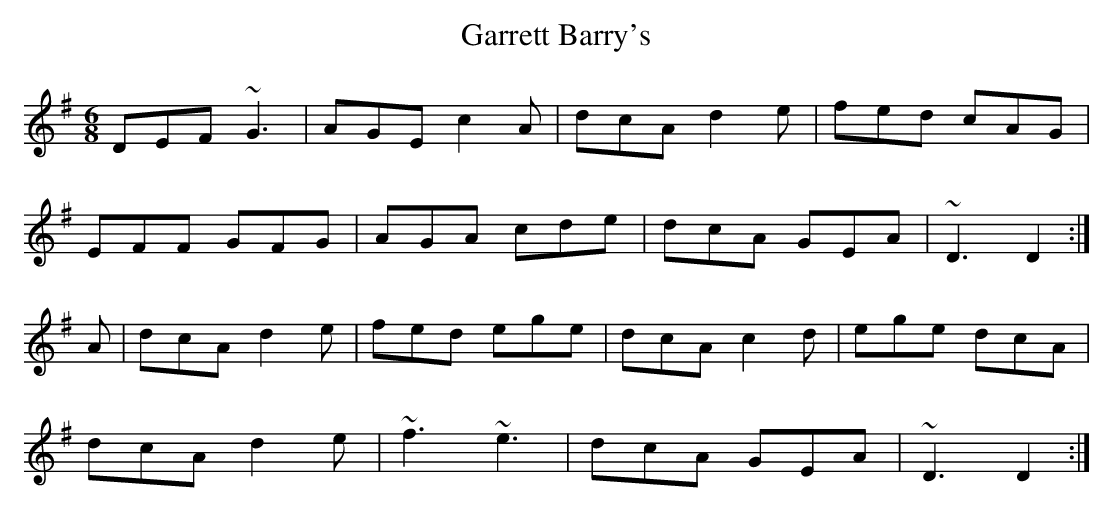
X:1
T:Garrett Barry's
M:6/8
L:1/8
K:DMix
DEF ~G3|AGE c2A|dcA d2e|fed cAG|!
EFF GFG|AGA cde|dcA GEA|~D3 D2:|!
A|dcA d2e|fed ege|dcA c2d|ege dcA|!
dcA d2e|~f3 ~e3|dcA GEA|~D3 D2:|!
